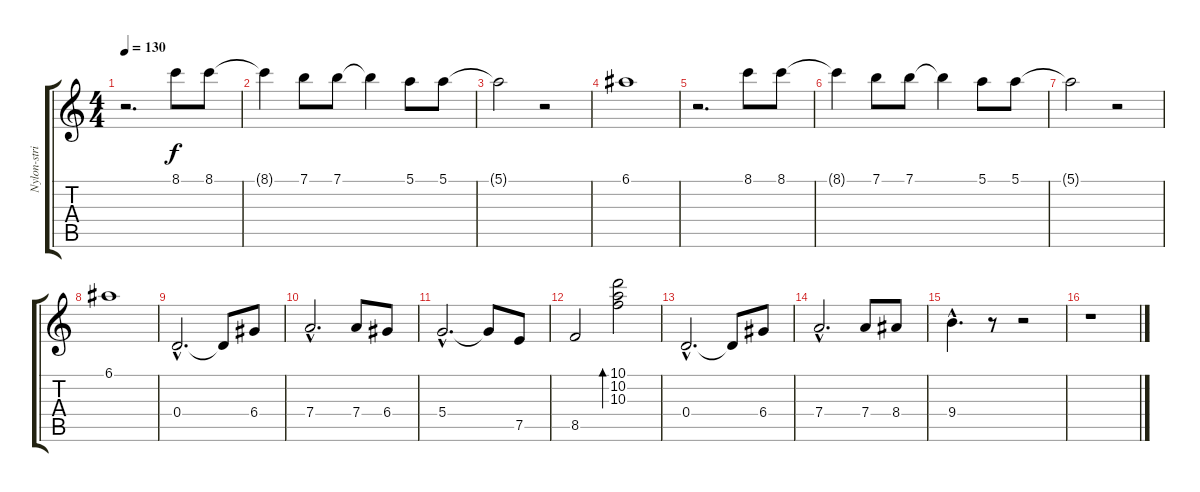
\track ("Nylon-string Guitar" "Nylon-stri") {instrument acousticguitarnylon}
\staff {score tabs}
\tuning (E4 B3 G3 D3 A2 E2) {hide}
\ts (4 4)
\tempo 130
\clef g2
\ks c
r.2{d dy f instrument acousticguitarnylon} 8.1.8 8.1.8 |
8.1{t}.4 7.1.8 7.1.8 7.1{t}.4 5.1.8 5.1.8 |
5.1{t}.2 r.2 |
6.1.1 |
r.2{d} 8.1.8 8.1.8 |
8.1{t}.4 7.1.8 7.1.8 7.1{t}.4 5.1.8 5.1.8 |
5.1{t}.2 r.2 |
6.1.1 |
0.4{hac}.2{d} 0.4{t}.8 6.4.8 |
7.4{hac}.2{d} 7.4.8 6.4.8 |
5.4{hac}.2{d} 5.4{t}.8 7.5.8 |
8.5.2 (10.1 10.2 10.3).2{bd 60} |
0.4{hac}.2{d} 0.4{t}.8 6.4.8 |
7.4{hac}.2{d} 7.4.8 8.4.8 |
9.4{hac}.4{d} r.8 r.2 |
r.1
